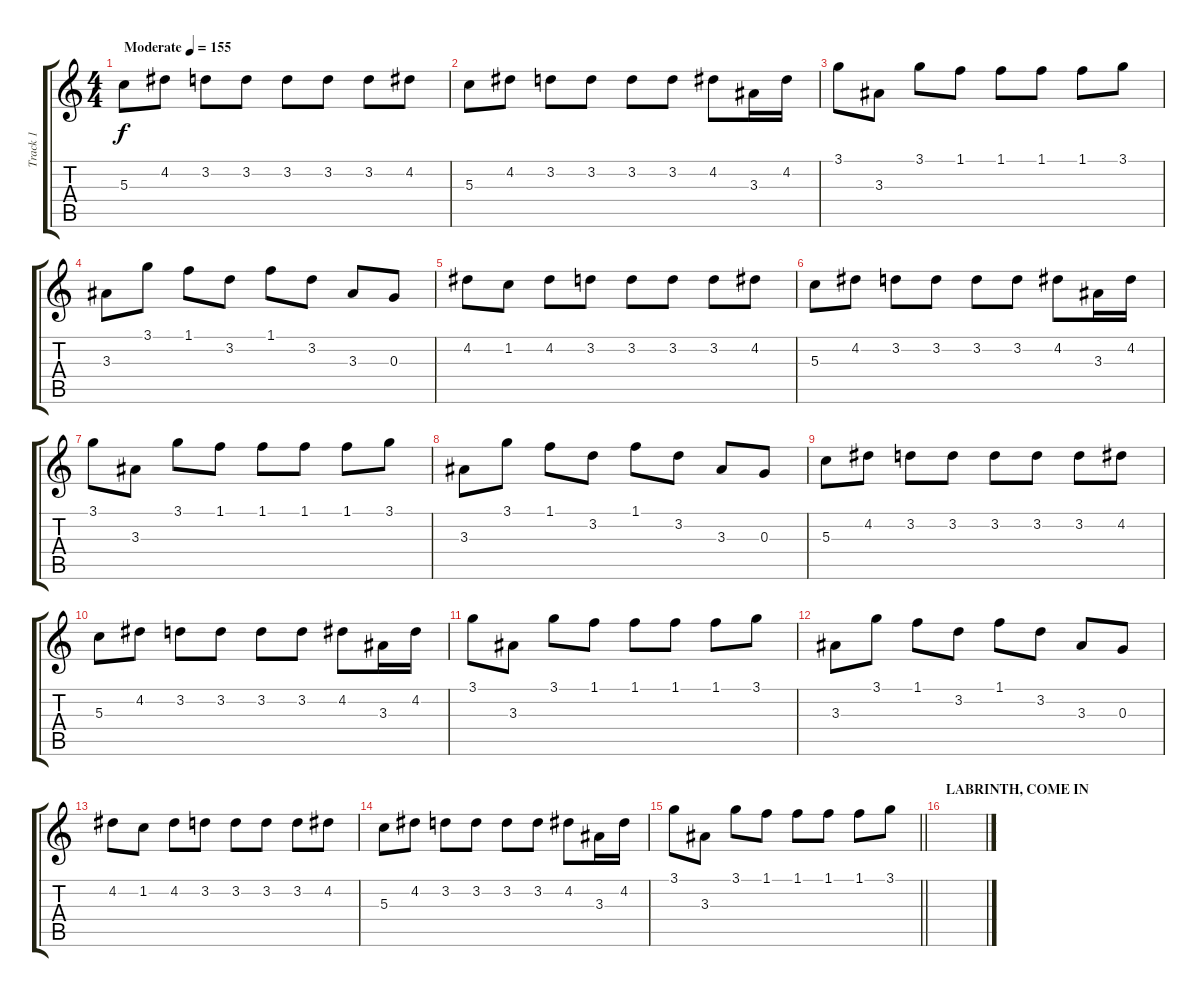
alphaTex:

\track ("Track 1" "Track 1") {instrument overdrivenguitar}
\staff {score tabs}
\tuning (E4 B3 G3 D3 A2 E2) {hide}
\ts (4 4)
\tempo (155 "Moderate")
\clef g2
\ks c
5.3.8{dy f instrument overdrivenguitar} 4.2.8 3.2.8 3.2.8 3.2.8 3.2.8 3.2.8 4.2.8 |
5.3.8 4.2.8 3.2.8 3.2.8 3.2.8 3.2.8 4.2.8 3.3.16 4.2.16 |
3.1.8 3.3.8 3.1.8 1.1.8 1.1.8 1.1.8 1.1.8 3.1.8 |
3.3.8 3.1.8 1.1.8 3.2.8 1.1.8 3.2.8 3.3.8 0.3.8 |
4.2.8 1.2.8 4.2.8 3.2.8 3.2.8 3.2.8 3.2.8 4.2.8 |
5.3.8 4.2.8 3.2.8 3.2.8 3.2.8 3.2.8 4.2.8 3.3.16 4.2.16 |
3.1.8 3.3.8 3.1.8 1.1.8 1.1.8 1.1.8 1.1.8 3.1.8 |
3.3.8 3.1.8 1.1.8 3.2.8 1.1.8 3.2.8 3.3.8 0.3.8 |
5.3.8 4.2.8 3.2.8 3.2.8 3.2.8 3.2.8 3.2.8 4.2.8 |
5.3.8 4.2.8 3.2.8 3.2.8 3.2.8 3.2.8 4.2.8 3.3.16 4.2.16 |
3.1.8 3.3.8 3.1.8 1.1.8 1.1.8 1.1.8 1.1.8 3.1.8 |
3.3.8 3.1.8 1.1.8 3.2.8 1.1.8 3.2.8 3.3.8 0.3.8 |
4.2.8 1.2.8 4.2.8 3.2.8 3.2.8 3.2.8 3.2.8 4.2.8 |
5.3.8 4.2.8 3.2.8 3.2.8 3.2.8 3.2.8 4.2.8 3.3.16 4.2.16 |
\barLineRight lightlight
3.1.8 3.3.8 3.1.8 1.1.8 1.1.8 1.1.8 1.1.8 3.1.8 |
\section ("" "LABRINTH, COME IN")
